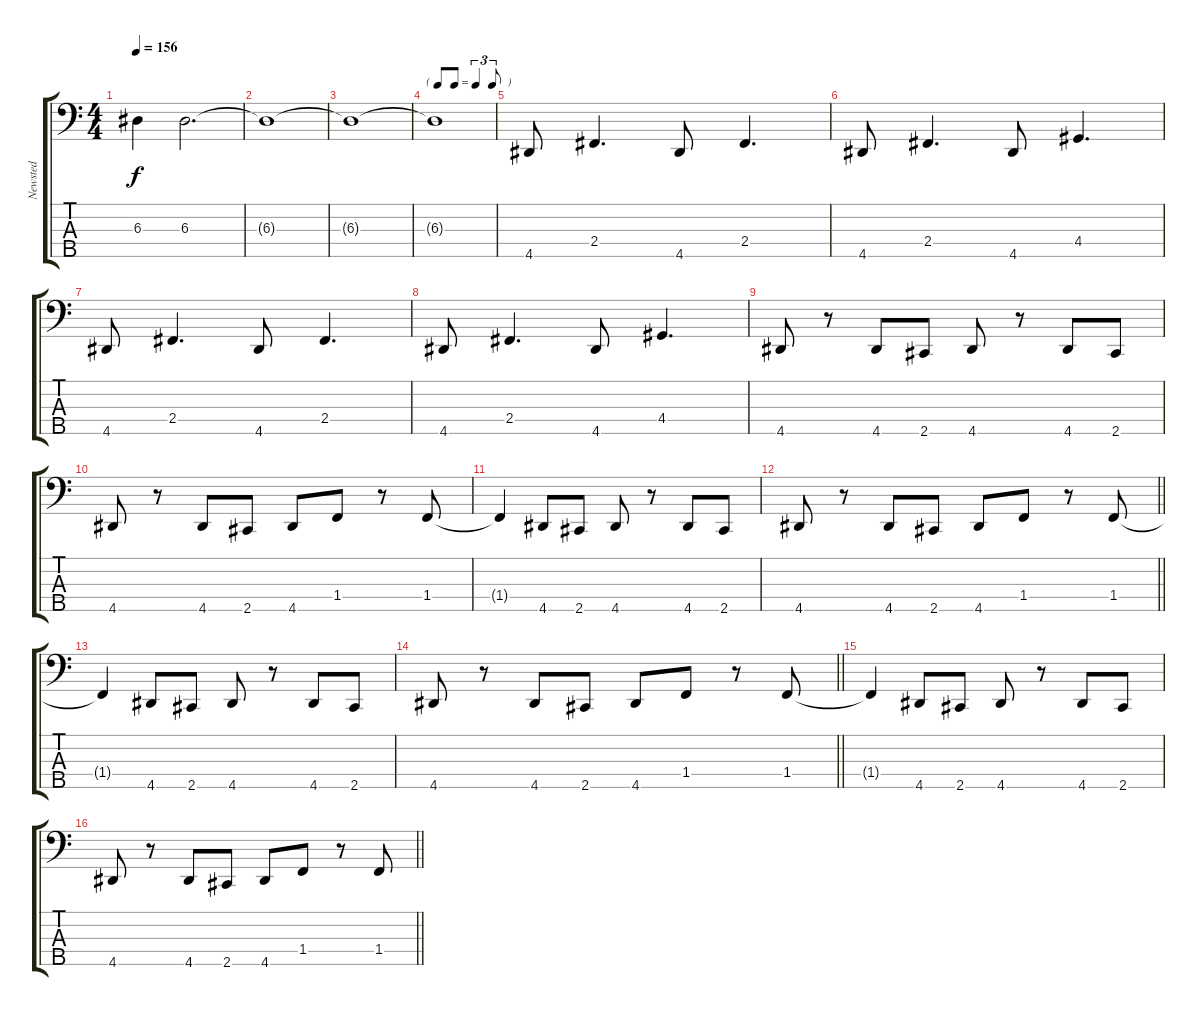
\track ("Newsted" "Newsted") {instrument electricbassfinger}
\staff {score tabs}
\tuning (G2 D2 A1 E1 B0) {hide}
\ts (4 4)
\tempo 156
\clef f4
\ks c
6.3.4{dy f volume 0 instrument electricbassfinger} 6.3.2{d volume 16} |
6.3{t}.1 |
6.3{t}.1 |
\tf triplet8th
6.3{t}.1 |
4.5.8 2.4.4{d} 4.5.8 2.4.4{d} |
4.5.8 2.4.4{d} 4.5.8 4.4.4{d} |
4.5.8 2.4.4{d} 4.5.8 2.4.4{d} |
4.5.8 2.4.4{d} 4.5.8 4.4.4{d} |
4.5.8 r.8 4.5.8 2.5.8 4.5.8 r.8 4.5.8 2.5.8 |
4.5.8 r.8 4.5.8 2.5.8 4.5.8 1.4.8 r.8 1.4.8 |
1.4{t}.4 4.5.8 2.5.8 4.5.8 r.8 4.5.8 2.5.8 |
\barLineRight lightlight
4.5.8 r.8 4.5.8 2.5.8 4.5.8 1.4.8 r.8 1.4.8 |
1.4{t}.4 4.5.8 2.5.8 4.5.8 r.8 4.5.8 2.5.8 |
\barLineRight lightlight
4.5.8 r.8 4.5.8 2.5.8 4.5.8 1.4.8 r.8 1.4.8 |
1.4{t}.4 4.5.8 2.5.8 4.5.8 r.8 4.5.8 2.5.8 |
\barLineRight lightlight
4.5.8 r.8 4.5.8 2.5.8 4.5.8 1.4.8 r.8 1.4.8
